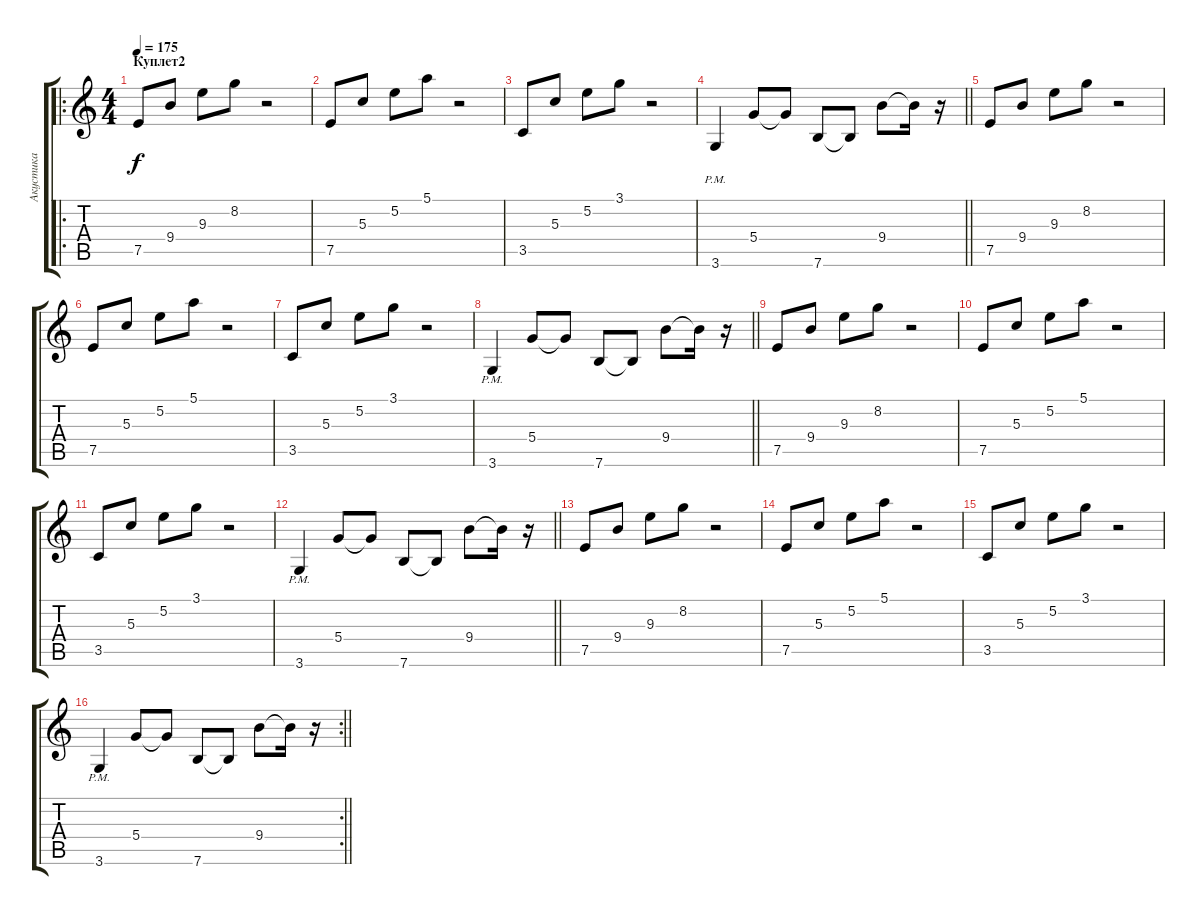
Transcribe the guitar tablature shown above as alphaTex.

\track ("Акустика" "Акустика") {instrument acousticguitarsteel}
\staff {score tabs}
\tuning (E4 B3 G3 D3 A2 E2) {hide}
\ro
\ts (4 4)
\section ("" "Куплет2")
\tempo 175
\clef g2
\ks c
7.5.8{dy f} 9.4.8 9.3.8 8.2.8 r.2 |
7.5.8 5.3.8 5.2.8 5.1.8 r.2 |
3.5.8 5.3.8 5.2.8 3.1.8 r.2 |
\barLineRight lightlight
3.6{pm}.4 5.4.8 5.4{t}.8 7.6.8 7.6{t}.8 9.4.8 9.4{t}.16 r.16 |
7.5.8 9.4.8 9.3.8 8.2.8 r.2 |
7.5.8 5.3.8 5.2.8 5.1.8 r.2 |
3.5.8 5.3.8 5.2.8 3.1.8 r.2 |
\barLineRight lightlight
3.6{pm}.4 5.4.8 5.4{t}.8 7.6.8 7.6{t}.8 9.4.8 9.4{t}.16 r.16 |
7.5.8 9.4.8 9.3.8 8.2.8 r.2 |
7.5.8 5.3.8 5.2.8 5.1.8 r.2 |
3.5.8 5.3.8 5.2.8 3.1.8 r.2 |
\barLineRight lightlight
3.6{pm}.4 5.4.8 5.4{t}.8 7.6.8 7.6{t}.8 9.4.8 9.4{t}.16 r.16 |
7.5.8 9.4.8 9.3.8 8.2.8 r.2 |
7.5.8 5.3.8 5.2.8 5.1.8 r.2 |
3.5.8 5.3.8 5.2.8 3.1.8 r.2 |
\rc 2
\barLineRight lightlight
3.6{pm}.4 5.4.8 5.4{t}.8 7.6.8 7.6{t}.8 9.4.8 9.4{t}.16 r.16
